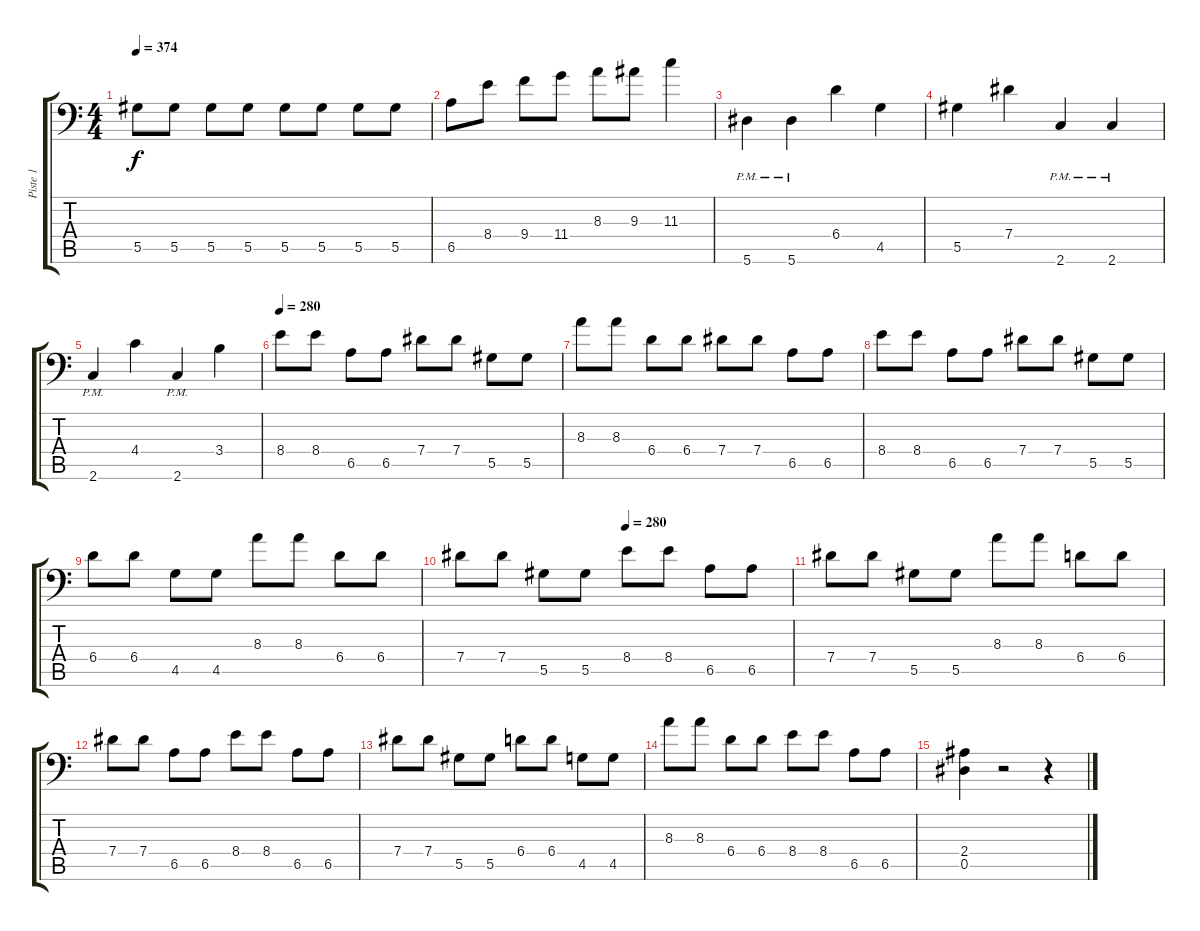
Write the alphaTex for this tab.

\track ("Piste 1" "Piste 1") {instrument distortionguitar}
\staff {score tabs}
\tuning (Bb3 F3 Db3 Ab2 Eb2 Bb1) {hide}
\ts (4 4)
\tempo 374
\clef f4
\ks c
5.5.8{dy f} 5.5.8 5.5.8 5.5.8 5.5.8 5.5.8 5.5.8 5.5.8 |
6.5.8 8.4.8 9.4.8 11.4.8 8.3.8 9.3.8 11.3.4 |
5.6{pm}.4 5.6{pm}.4 6.4.4 4.5.4 |
5.5.4 7.4.4 2.6{pm}.4 2.6{pm}.4 |
2.6{pm}.4 4.4.4 2.6{pm}.4 3.4.4 |
\tempo 280
8.4.8 8.4.8 6.5.8 6.5.8 7.4.8 7.4.8 5.5.8 5.5.8 |
8.3.8 8.3.8 6.4.8 6.4.8 7.4.8 7.4.8 6.5.8 6.5.8 |
8.4.8 8.4.8 6.5.8 6.5.8 7.4.8 7.4.8 5.5.8 5.5.8 |
6.4.8 6.4.8 4.5.8 4.5.8 8.3.8 8.3.8 6.4.8 6.4.8 |
\tempo (280 0.5)
7.4.8 7.4.8 5.5.8 5.5.8 8.4.8 8.4.8 6.5.8 6.5.8 |
7.4.8 7.4.8 5.5.8 5.5.8 8.3.8 8.3.8 6.4.8 6.4.8 |
7.4.8 7.4.8 6.5.8 6.5.8 8.4.8 8.4.8 6.5.8 6.5.8 |
7.4.8 7.4.8 5.5.8 5.5.8 6.4.8 6.4.8 4.5.8 4.5.8 |
8.3.8 8.3.8 6.4.8 6.4.8 8.4.8 8.4.8 6.5.8 6.5.8 |
(2.4 0.5).4 r.2 r.4
